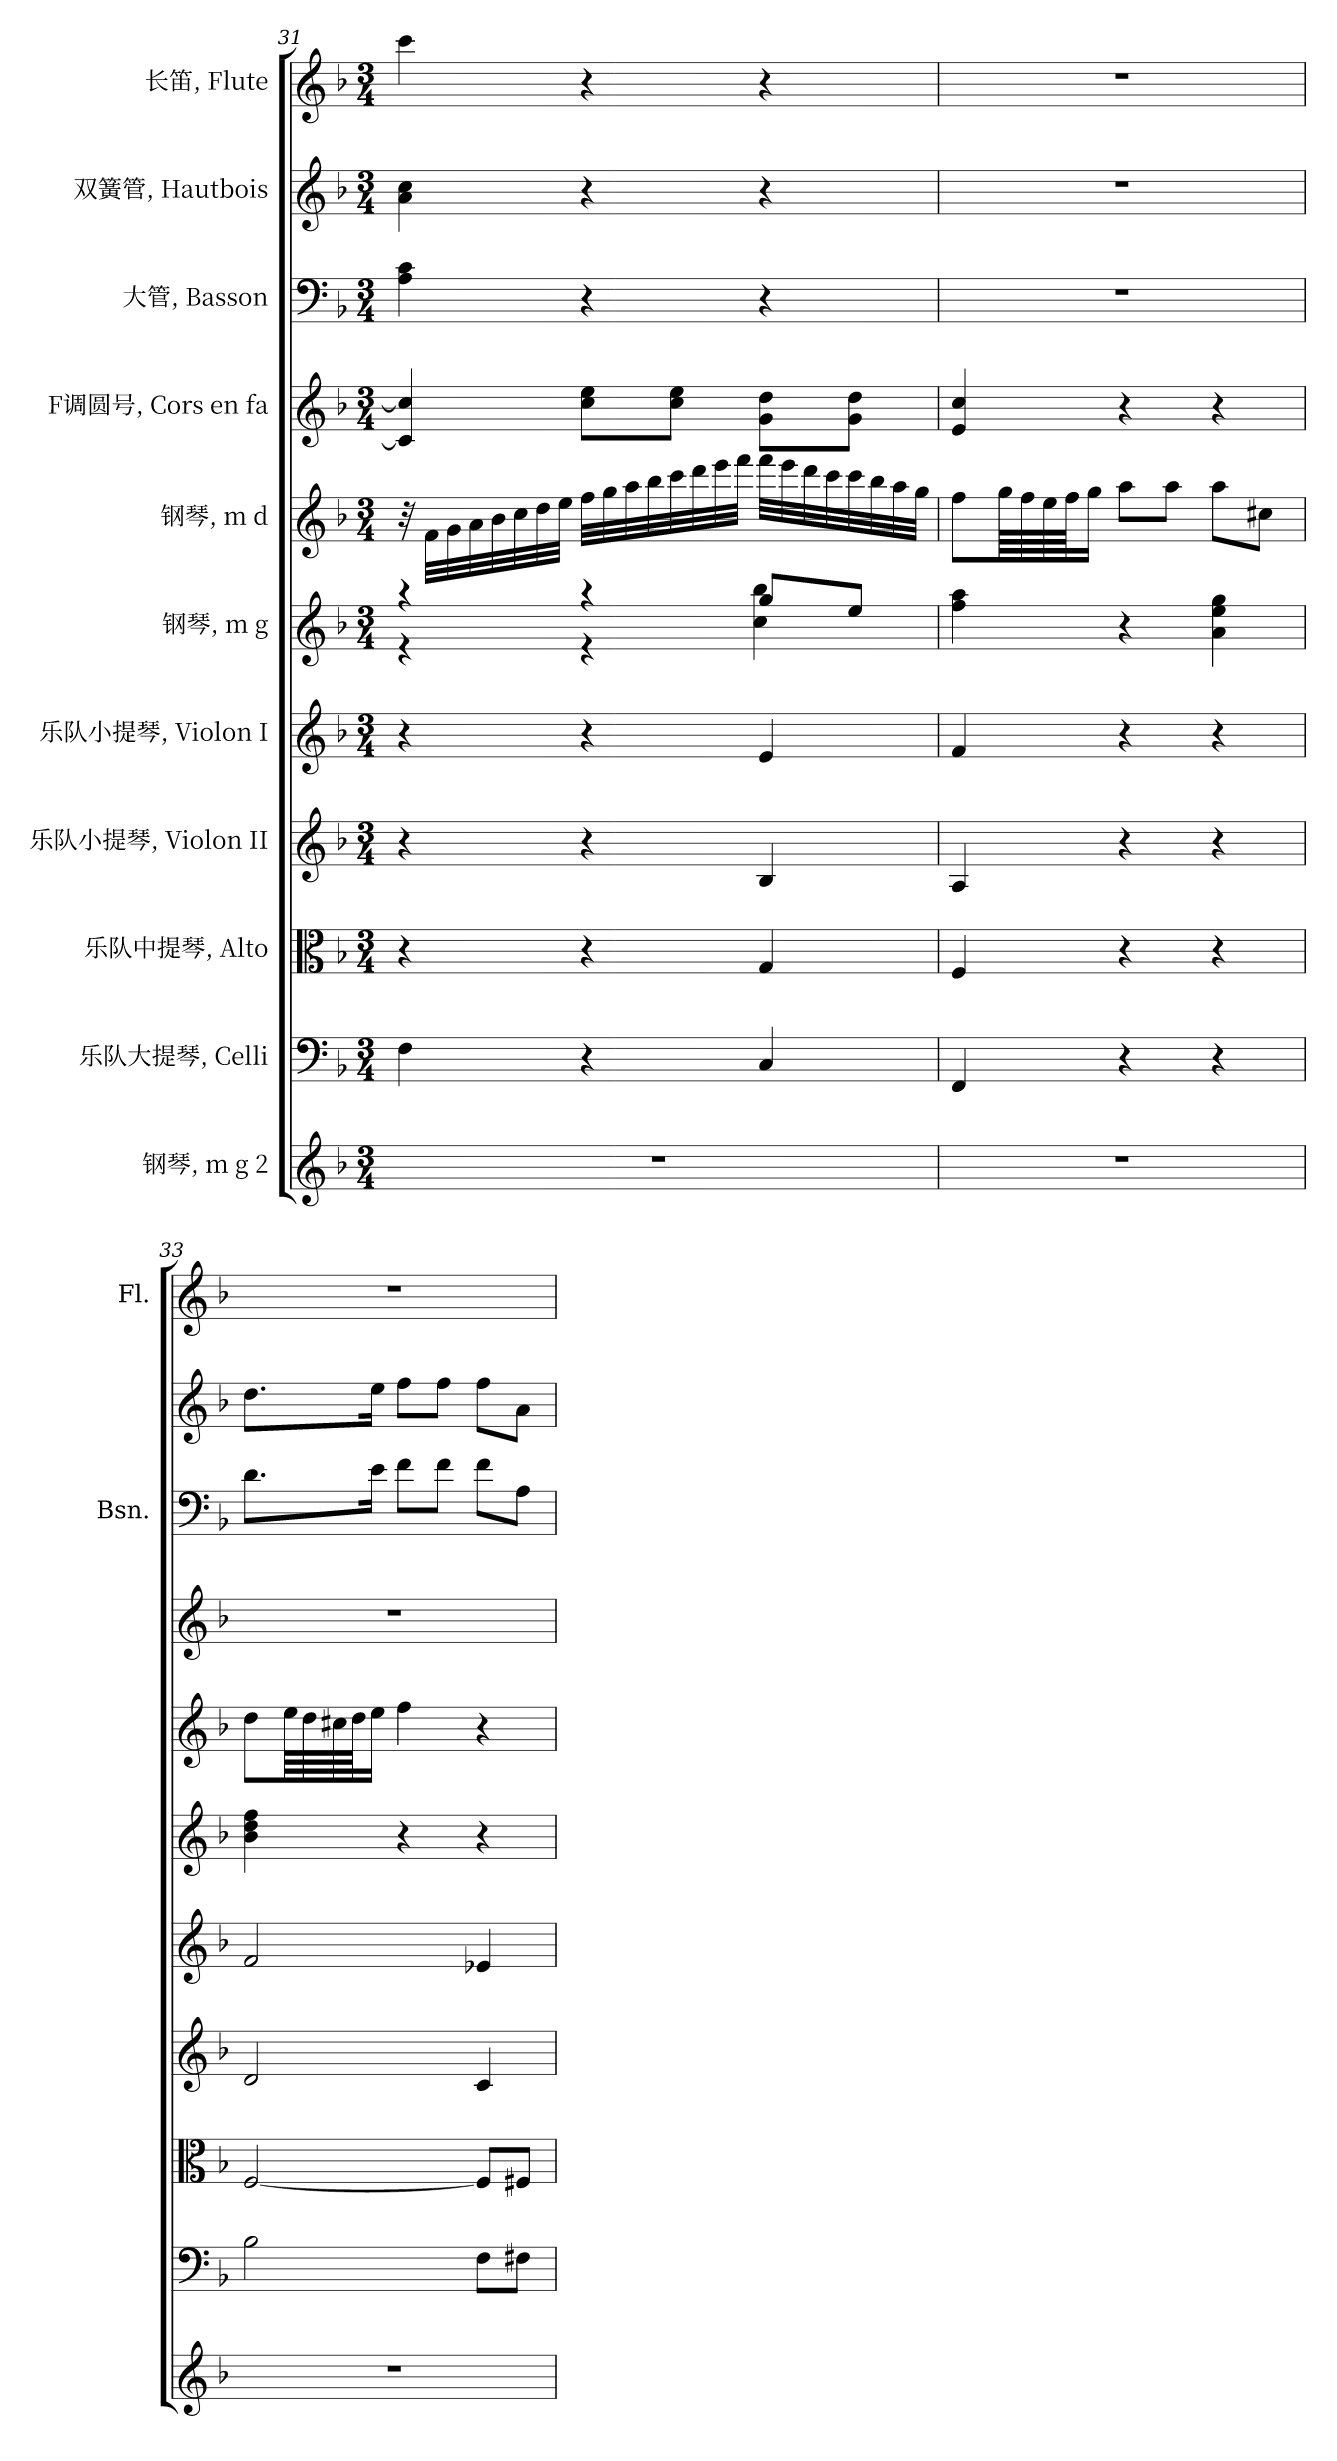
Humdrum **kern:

**kern	**kern	**kern	**kern	**kern	**kern	**kern	**kern	**kern	**kern	**kern
*part11	*part10	*part9	*part8	*part7	*part6	*part5	*part4	*part3	*part2	*part1
*staff11	*staff10	*staff9	*staff8	*staff7	*staff6	*staff5	*staff4	*staff3	*staff2	*staff1
*I"钢琴, m g 2	*I"乐队大提琴, Celli	*I"乐队中提琴, Alto	*I"乐队小提琴, Violon II	*I"乐队小提琴, Violon I	*I"钢琴, m g	*I"钢琴, m d	*I"F调圆号, Cors en fa	*I"大管, Basson	*I"双簧管, Hautbois	*I"长笛, Flute
*	*	*	*	*	*	*	*	*I'Bsn.	*	*I'Fl.
!!LO:PB:g=z
*clefG2	*clefF4	*clefC3	*clefG2	*clefG2	*clefG2	*clefG2	*clefG2	*clefF4	*clefG2	*clefG2
*	*	*	*	*	*	*	*ITrd4c7	*	*	*
*k[b-]	*k[b-]	*k[b-]	*k[b-]	*k[b-]	*k[b-]	*k[b-]	*k[b-e-]	*k[b-]	*k[b-]	*k[b-]
*M3/4	*M3/4	*M3/4	*M3/4	*M3/4	*M3/4	*M3/4	*M3/4	*M3/4	*M3/4	*M3/4
=31	=31	=31	=31	=31	=31	=31	=31	=31	=31	=31
*	*	*	*	*	*^	*	*	*	*	*
2.r	4F\	4r	4r	4r	4r	4r	32r	4F/] 4f/]	4A\ 4c\	4a\ 4cc\	4ccc\
.	.	.	.	.	.	.	32f\LLL	.	.	.	.
.	.	.	.	.	.	.	32g\	.	.	.	.
.	.	.	.	.	.	.	32a\	.	.	.	.
.	.	.	.	.	.	.	32b-\	.	.	.	.
.	.	.	.	.	.	.	32cc\	.	.	.	.
.	.	.	.	.	.	.	32dd\	.	.	.	.
.	.	.	.	.	.	.	32ee\JJJ	.	.	.	.
.	4r	4r	4r	4r	4r	4r	32ff\LLL	8f\ 8a\L	4r	4r	4r
.	.	.	.	.	.	.	32gg\	.	.	.	.
.	.	.	.	.	.	.	32aa\	.	.	.	.
.	.	.	.	.	.	.	32bb-\	.	.	.	.
.	.	.	.	.	.	.	32ccc\	8f\ 8a\J	.	.	.
.	.	.	.	.	.	.	32ddd\	.	.	.	.
.	.	.	.	.	.	.	32eee\	.	.	.	.
.	.	.	.	.	.	.	32fff\JJJ	.	.	.	.
.	4C/	4G/	4B-/	4e/	8gg/L	4cc\ 4bb-\	32fff\LLL	8c\ 8g\L	4r	4r	4r
.	.	.	.	.	.	.	32eee\	.	.	.	.
.	.	.	.	.	.	.	32ddd\	.	.	.	.
.	.	.	.	.	.	.	32ccc\	.	.	.	.
.	.	.	.	.	8ee/J	.	32ccc\	8c\ 8g\J	.	.	.
.	.	.	.	.	.	.	32bb-\	.	.	.	.
.	.	.	.	.	.	.	32aa\	.	.	.	.
.	.	.	.	.	.	.	32gg\JJJ	.	.	.	.
*	*	*	*	*	*v	*v	*	*	*	*	*
=32	=32	=32	=32	=32	=32	=32	=32	=32	=32	=32
2.r	4FF/	4F/	4A/	4f/	4ff\ 4aa\	8ff\L	4A/ 4f/	2.r	2.r	2.r
.	.	.	.	.	.	64gg\LLL	.	.	.	.
.	.	.	.	.	.	64ff\	.	.	.	.
.	.	.	.	.	.	64ee\	.	.	.	.
.	.	.	.	.	.	64ff\JJ	.	.	.	.
.	.	.	.	.	.	16gg\JJ	.	.	.	.
.	4r	4r	4r	4r	4r	8aa\L	4r	.	.	.
.	.	.	.	.	.	8aa\J	.	.	.	.
.	4r	4r	4r	4r	4a\ 4ee\ 4gg\	8aa\L	4r	.	.	.
.	.	.	.	.	.	8cc#X\J	.	.	.	.
!!LO:PB:g=z
=33	=33	=33	=33	=33	=33	=33	=33	=33	=33	=33
2.r	2B-\	[2F/	2d/	2f/	4b-\ 4dd\ 4ff\	8dd\L	2.r	8.d\L	8.dd\L	2.r
.	.	.	.	.	.	64ee\LLL	.	.	.	.
.	.	.	.	.	.	64dd\	.	.	.	.
.	.	.	.	.	.	64cc#X\	.	.	.	.
.	.	.	.	.	.	64dd\JJ	.	.	.	.
.	.	.	.	.	.	16ee\JJ	.	16e\Jk	16ee\Jk	.
.	.	.	.	.	4r	4ff\	.	8f\L	8ff\L	.
.	.	.	.	.	.	.	.	8f\J	8ff\J	.
.	8F\L	8F/L]	4c/	4e-X/	4r	4r	.	8f\L	8ff\L	.
.	8F#X\J	8F#X/J	.	.	.	.	.	8A\J	8a\J	.
=	=	=	=	=	=	=	=	=	=	=
*-	*-	*-	*-	*-	*-	*-	*-	*-	*-	*-
